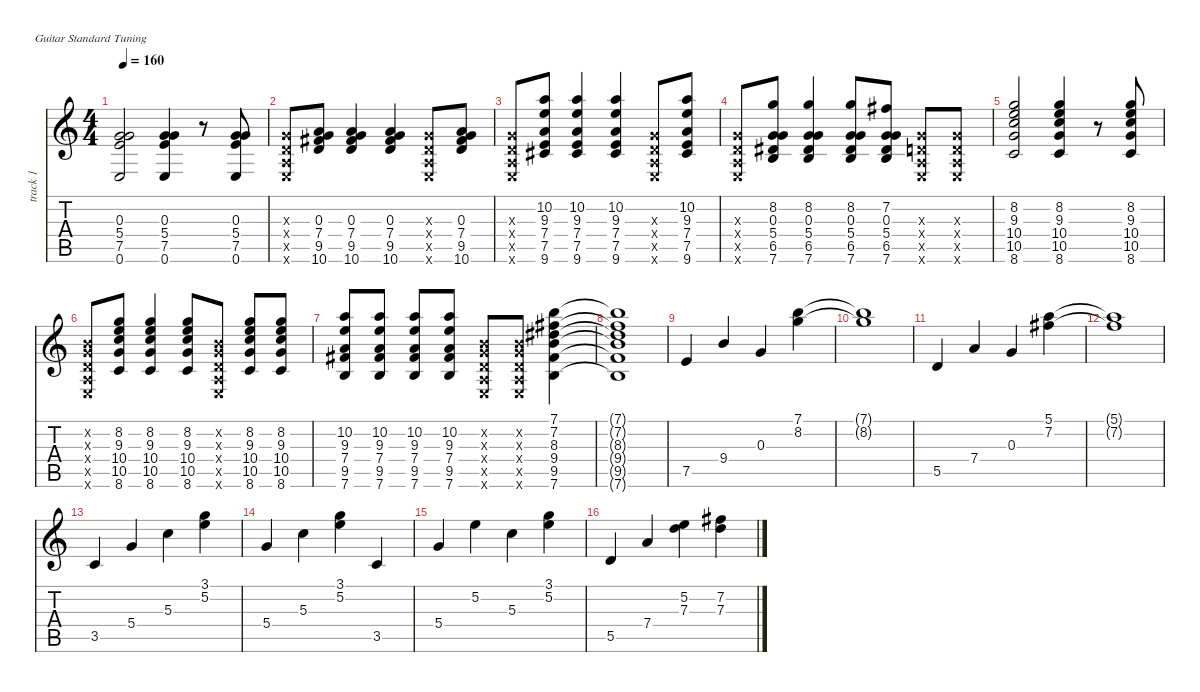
\defaultSystemsLayout 4
\hideDynamics
\bracketExtendMode nobrackets
\otherSystemsTrackNameOrientation horizontal
\track ("SteelGuitar" "track 1") {instrument acousticguitarsteel}
\staff {score tabs}
\tuning (E4 B3 G3 D3 A2 E2)
\ts (4 4)
\tempo 160
\clef g2
\ks c
(0.6 7.5 5.4 0.3).2{dy mf beam Up} (0.6 7.5 5.4 0.3).4{beam Up} r.8{beam Up} (0.6 7.5 5.4 0.3).8{beam Up} |
(0.6{x} 0.5{x} 0.4{x} 0.3{x}).8{beam Up} (10.6 9.5{acc #} 7.4 0.3).8{beam Up} (10.6 9.5{acc #} 7.4 0.3).4{beam Up} (10.6 9.5{acc #} 7.4 0.3).4{beam Up} (0.6{x} 0.5{x} 0.4{x} 0.3{x}).8{beam Up} (10.6 9.5{acc #} 7.4 0.3).8{beam Up} |
(0.3{x} 0.4{x} 0.5{x} 0.6{x}).8{beam Up} (9.6{acc #} 7.5 7.4 9.3 10.2).8{beam Up} (9.6{acc #} 7.5 7.4 9.3 10.2).4{beam Up} (9.6{acc #} 7.5 7.4 9.3 10.2).4{beam Up} (0.6{x} 0.5{x} 0.4{x} 0.3{x}).8{beam Up} (9.6{acc #} 7.5 7.4 9.3 10.2).8{beam Up} |
(0.3{x} 0.4{x} 0.5{x} 0.6{x}).8{beam Up} (7.6 6.5{acc #} 5.4 0.3 8.2).8{beam Up} (7.6 6.5{acc #} 5.4 0.3 8.2).4{beam Up} (7.6 6.5{acc #} 5.4 0.3 8.2).8{beam Up} (7.6 6.5{acc #} 5.4 0.3 7.2{acc #}).8{beam Up} (0.3{x} 0.4{x} 0.5{x} 0.6{x}).8{beam Up} (0.3{x} 0.4{x} 0.5{x} 0.6{x}).8{beam Up} |
(8.6 10.5 10.4 9.3 8.2).2{beam Up} (8.6 10.5 10.4 9.3 8.2).4{beam Up} r.8{beam Up} (8.6 10.5 10.4 9.3 8.2).8{beam Up} |
(0.6{x} 0.5{x} 0.4{x} 0.3{x} 0.2{x}).8{beam Up} (8.6 10.5 10.4 9.3 8.2).8{beam Up} (8.6 10.5 10.4 9.3 8.2).4{beam Up} (8.6 10.5 10.4 9.3 8.2).8{beam Up} (0.6{x} 0.5{x} 0.4{x} 0.3{x} 0.2{x}).8{beam Up} (8.6 10.5 10.4 9.3 8.2).8{beam Up} (8.6 10.5 10.4 9.3 8.2).8{beam Up} |
(7.6 9.5{acc #} 7.4 9.3 10.2).8{beam Up} (7.6 9.5{acc #} 7.4 9.3 10.2).8{beam Up} (7.6 9.5{acc #} 7.4 9.3 10.2).8{beam Up} (7.6 9.5{acc #} 7.4 9.3 10.2).8{beam Up} (0.2{x} 0.3{x} 0.4{x} 0.5{x} 0.6{x}).8{beam Up} (0.2{x} 0.3{x} 0.4{x} 0.5{x} 0.6{x}).8{beam Up} (7.6 9.5{acc #} 9.4 8.3{acc #} 7.2{acc #} 7.1).4{beam Down} |
(7.6{t} 9.4{t} 9.5{t acc #} 8.3{t acc #} 7.2{t acc #} 7.1{t}).1{beam Down} |
7.5.4{beam Up} 9.4.4{beam Up} 0.3.4{beam Up} (8.2 7.1).4{beam Down} |
(7.1{t} 8.2{t}).1{beam Down} |
5.5.4{beam Up} 7.4.4{beam Up} 0.3.4{beam Up} (7.2{acc #} 5.1).4{beam Down} |
(7.2{t acc #} 5.1{t}).1{beam Down} |
3.5.4{beam Up} 5.4.4{beam Up} 5.3.4{beam Down} (5.2 3.1).4{beam Down} |
5.4.4{beam Up} 5.3.4{beam Down} (3.1 5.2).4{beam Down} 3.5.4{beam Up} |
5.4.4{beam Up} 5.2.4{beam Down} 5.3.4{beam Down} (3.1 5.2).4{beam Down} |
5.5.4{beam Up} 7.4.4{beam Up} (7.3 5.2).4{beam Down} (7.2{acc #} 7.3).4{beam Down}
